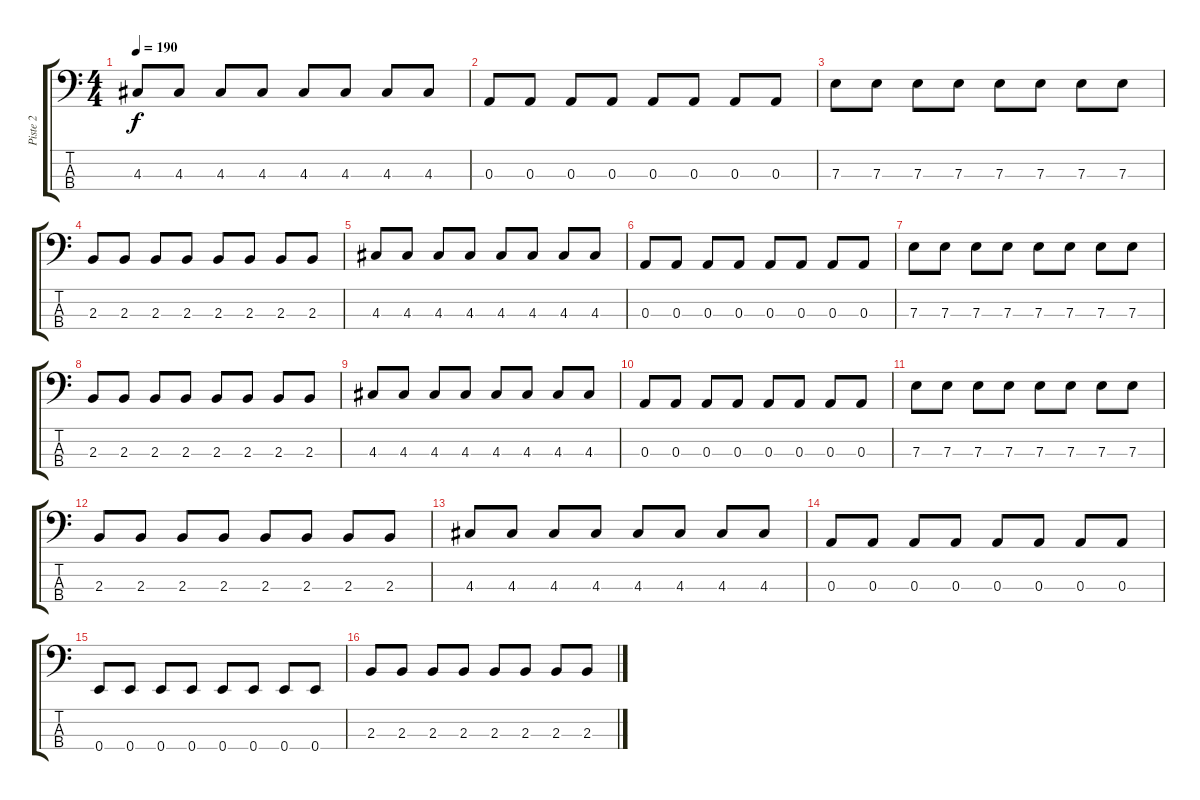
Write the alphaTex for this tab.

\track ("Piste 2" "Piste 2") {instrument electricbasspick}
\staff {score tabs}
\tuning (G2 D2 A1 E1) {hide}
\ts (4 4)
\tempo 190
\clef f4
\ks c
4.3.8{dy f} 4.3.8 4.3.8 4.3.8 4.3.8 4.3.8 4.3.8 4.3.8 |
0.3.8 0.3.8 0.3.8 0.3.8 0.3.8 0.3.8 0.3.8 0.3.8 |
7.3.8 7.3.8 7.3.8 7.3.8 7.3.8 7.3.8 7.3.8 7.3.8 |
2.3.8 2.3.8 2.3.8 2.3.8 2.3.8 2.3.8 2.3.8 2.3.8 |
4.3.8 4.3.8 4.3.8 4.3.8 4.3.8 4.3.8 4.3.8 4.3.8 |
0.3.8 0.3.8 0.3.8 0.3.8 0.3.8 0.3.8 0.3.8 0.3.8 |
7.3.8 7.3.8 7.3.8 7.3.8 7.3.8 7.3.8 7.3.8 7.3.8 |
2.3.8 2.3.8 2.3.8 2.3.8 2.3.8 2.3.8 2.3.8 2.3.8 |
4.3.8 4.3.8 4.3.8 4.3.8 4.3.8 4.3.8 4.3.8 4.3.8 |
0.3.8 0.3.8 0.3.8 0.3.8 0.3.8 0.3.8 0.3.8 0.3.8 |
7.3.8 7.3.8 7.3.8 7.3.8 7.3.8 7.3.8 7.3.8 7.3.8 |
2.3.8 2.3.8 2.3.8 2.3.8 2.3.8 2.3.8 2.3.8 2.3.8 |
4.3.8 4.3.8 4.3.8 4.3.8 4.3.8 4.3.8 4.3.8 4.3.8 |
0.3.8 0.3.8 0.3.8 0.3.8 0.3.8 0.3.8 0.3.8 0.3.8 |
0.4.8 0.4.8 0.4.8 0.4.8 0.4.8 0.4.8 0.4.8 0.4.8 |
2.3.8 2.3.8 2.3.8 2.3.8 2.3.8 2.3.8 2.3.8 2.3.8
